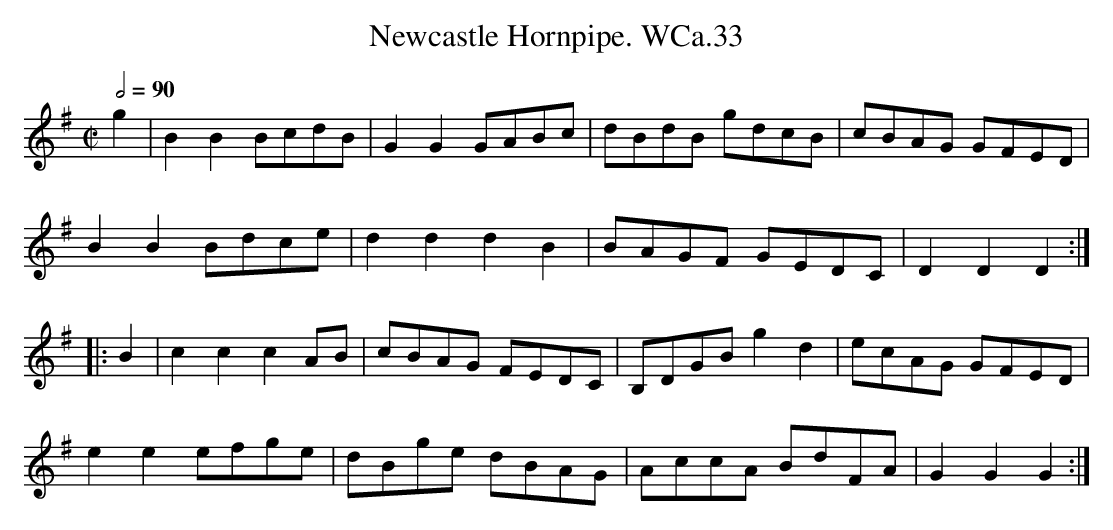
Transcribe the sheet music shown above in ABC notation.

X:1
T:Newcastle Hornpipe. WCa.33
M:C|
L:1/8
Q:1/2=90
K:G
g2|B2B2BcdB|G2G2GABc|dBdB gdcB|cBAG GFED|
B2B2Bdce|d2d2d2B2|BAGF GEDC|D2D2D2:|
|:B2|c2c2c2AB|cBAG FEDC|B,DGBg2d2|ecAG GFED|
e2e2efge|dBge dBAG|AccA BdFA|G2G2G2:|
